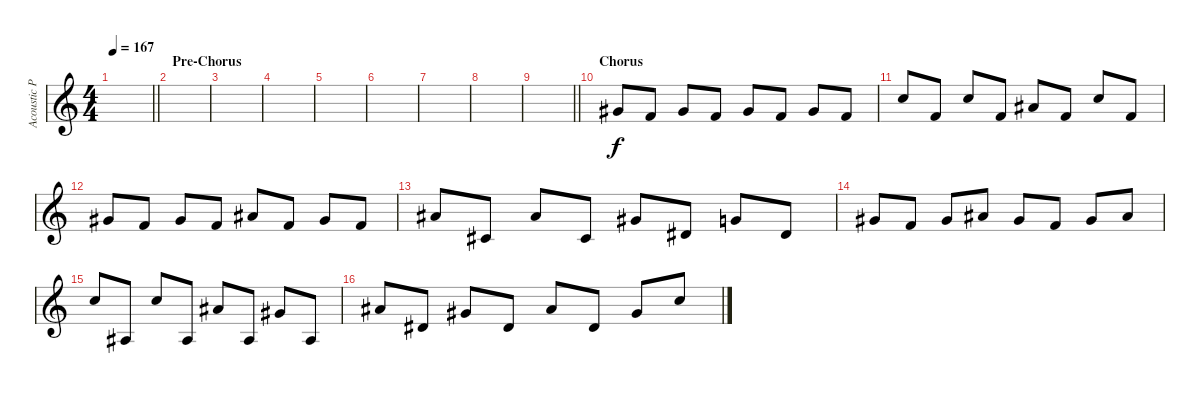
\track ("Acoustic Piano (Staff 1)" "Acoustic P") {instrument acousticgrandpiano}
\staff {score}
\tuning (E4 B3 G3 D3 A2 E2 B1) {hide}
\ts (4 4)
\tempo 167
\clef g2
\barLineRight lightlight
\ks c
|
\section ("" "Pre-Chorus")
|
|
|
|
|
|
|
\barLineRight lightlight
|
\section ("" "Chorus")
4.1.8 1.1.8 4.1.8 1.1.8 4.1.8 1.1.8 4.1.8 1.1.8 |
8.1.8 1.1.8 8.1.8 1.1.8 6.1.8 1.1.8 8.1.8 1.1.8 |
4.1.8 1.1.8 4.1.8 1.1.8 6.1.8 1.1.8 4.1.8 1.1.8 |
6.1.8 2.2.8 6.1.8 2.2.8 4.1.8 4.2.8 3.1.8 4.2.8 |
4.1.8 1.1.8 4.1.8 6.1.8 4.1.8 1.1.8 4.1.8 6.1.8 |
8.1.8 3.3.8 8.1.8 3.3.8 6.1.8 3.3.8 4.1.8 3.3.8 |
6.1.8 4.2.8 4.1.8 4.2.8 6.1.8 4.2.8 4.1.8 8.1.8
